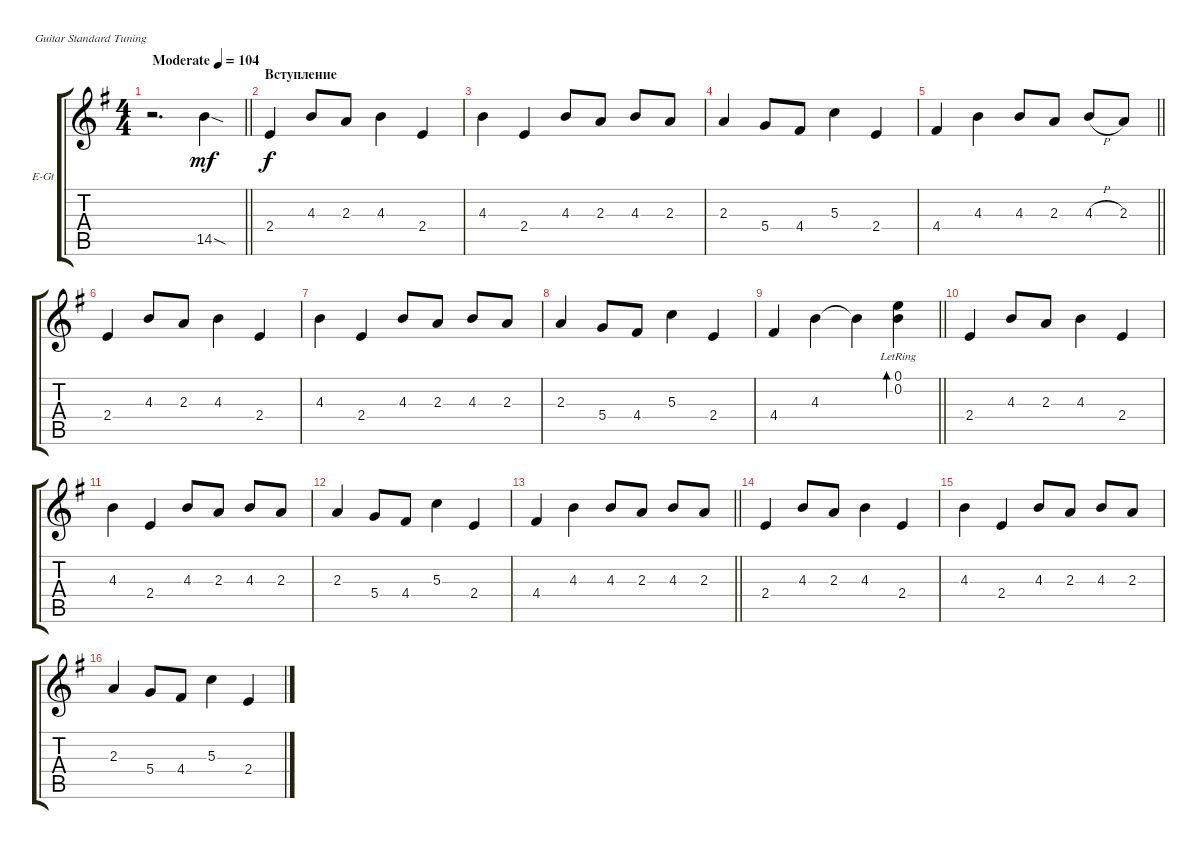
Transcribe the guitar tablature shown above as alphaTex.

\bracketExtendMode groupsimilarinstruments
\firstSystemTrackNameOrientation horizontal
\otherSystemsTrackNameOrientation horizontal
\track ("Guitar 2" "E-Gt") {instrument electricguitarclean}
\staff {score tabs}
\tuning (E4 B3 G3 D3 A2 E2)
\ts (4 4)
\beaming (8 2 2 2 2)
\tempo (104 "Moderate")
\clef g2
\barLineRight lightlight
\ks eminor
r.2{d dy mf instrument electricguitarclean} 14.5{sod}.4 |
\section ("" "Вступление")
2.4.4{dy f} 4.3.8 2.3.8 4.3.4 2.4.4 |
4.3.4 2.4.4 4.3.8 2.3.8 4.3.8 2.3.8 |
2.3.4 5.4.8 4.4.8 5.3.4 2.4.4 |
\barLineRight lightlight
4.4.4 4.3.4 4.3.8 2.3.8 4.3{h}.8 2.3.8 |
\section ("" "")
2.4.4 4.3.8 2.3.8 4.3.4 2.4.4 |
4.3.4 2.4.4 4.3.8 2.3.8 4.3.8 2.3.8 |
2.3.4 5.4.8 4.4.8 5.3.4 2.4.4 |
\barLineRight lightlight
4.4.4 4.3.4 4.3{t}.4 (0.1{lr} 0.2{lr}).4{bd 60} |
\section ("" "")
2.4.4 4.3.8 2.3.8 4.3.4 2.4.4 |
4.3.4 2.4.4 4.3.8 2.3.8 4.3.8 2.3.8 |
2.3.4 5.4.8 4.4.8 5.3.4 2.4.4 |
\barLineRight lightlight
4.4.4 4.3.4 4.3.8 2.3.8 4.3.8 2.3.8 |
\section ("" "")
2.4.4 4.3.8 2.3.8 4.3.4 2.4.4 |
4.3.4 2.4.4 4.3.8 2.3.8 4.3.8 2.3.8 |
2.3.4 5.4.8 4.4.8 5.3.4 2.4.4
